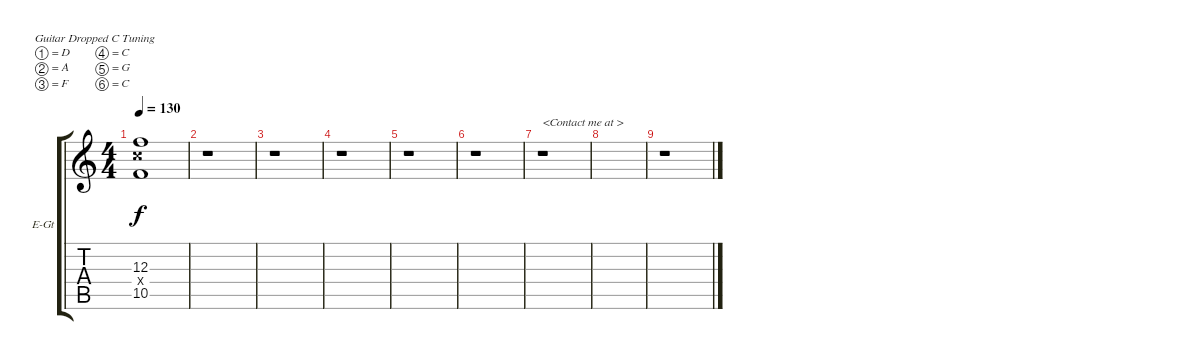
\bracketExtendMode groupsimilarinstruments
\firstSystemTrackNameOrientation horizontal
\otherSystemsTrackNameOrientation horizontal
\track ("Rythmn Guitar" "E-Gt") {instrument distortionguitar}
\staff {score tabs}
\tuning (D4 A3 F3 C3 G2 C2)
\ts (4 4)
\tempo 130
\clef g2
\ks c
(12.3{t} 12.4{x t} 10.5{t}).1{dy f} |
r.1 |
r.1 |
r.1 |
r.1 |
r.1 |
r.1{txt "<Contact me at >"} |
|
r.1
